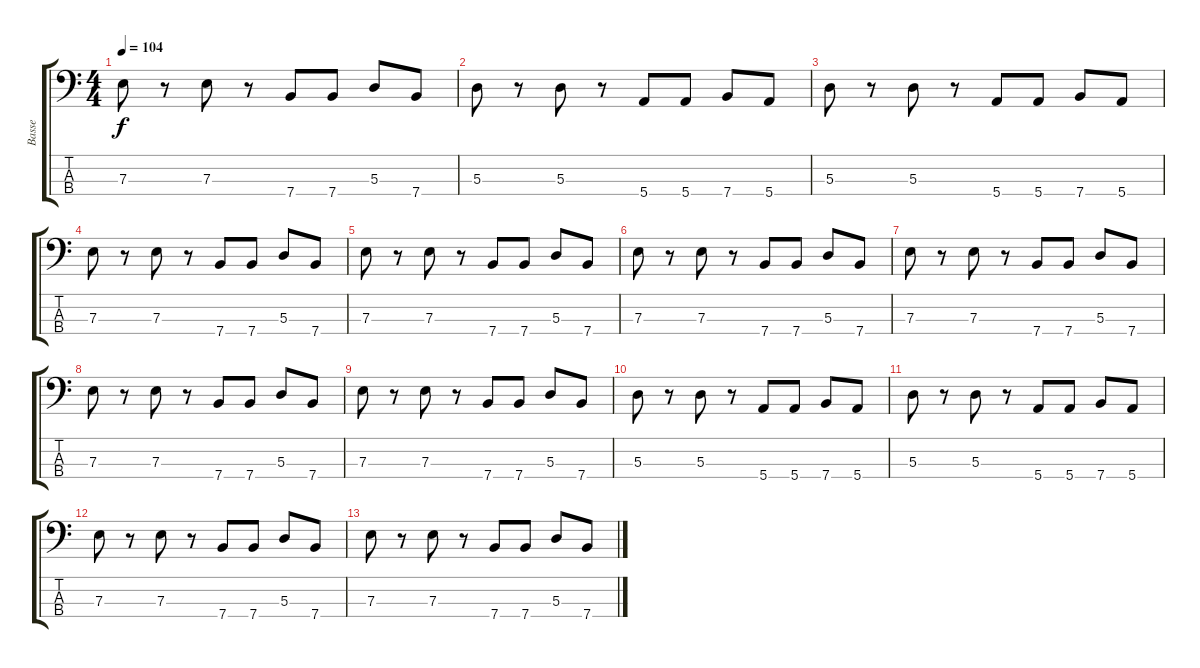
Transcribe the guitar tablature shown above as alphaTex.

\track ("Basse" "Basse") {instrument electricbassfinger}
\staff {score tabs}
\tuning (G2 D2 A1 E1) {hide}
\ts (4 4)
\tempo 104
\clef f4
\ks c
7.3.8{dy f} r.8 7.3.8 r.8 7.4.8 7.4.8 5.3.8 7.4.8 |
5.3.8 r.8 5.3.8 r.8 5.4.8 5.4.8 7.4.8 5.4.8 |
5.3.8 r.8 5.3.8 r.8 5.4.8 5.4.8 7.4.8 5.4.8 |
7.3.8 r.8 7.3.8 r.8 7.4.8 7.4.8 5.3.8 7.4.8 |
7.3.8 r.8 7.3.8 r.8 7.4.8 7.4.8 5.3.8 7.4.8 |
7.3.8 r.8 7.3.8 r.8 7.4.8 7.4.8 5.3.8 7.4.8 |
7.3.8 r.8 7.3.8 r.8 7.4.8 7.4.8 5.3.8 7.4.8 |
7.3.8 r.8 7.3.8 r.8 7.4.8 7.4.8 5.3.8 7.4.8 |
7.3.8 r.8 7.3.8 r.8 7.4.8 7.4.8 5.3.8 7.4.8 |
5.3.8 r.8 5.3.8 r.8 5.4.8 5.4.8 7.4.8 5.4.8 |
5.3.8 r.8 5.3.8 r.8 5.4.8 5.4.8 7.4.8 5.4.8 |
7.3.8 r.8 7.3.8 r.8 7.4.8 7.4.8 5.3.8 7.4.8 |
7.3.8 r.8 7.3.8 r.8 7.4.8 7.4.8 5.3.8 7.4.8
